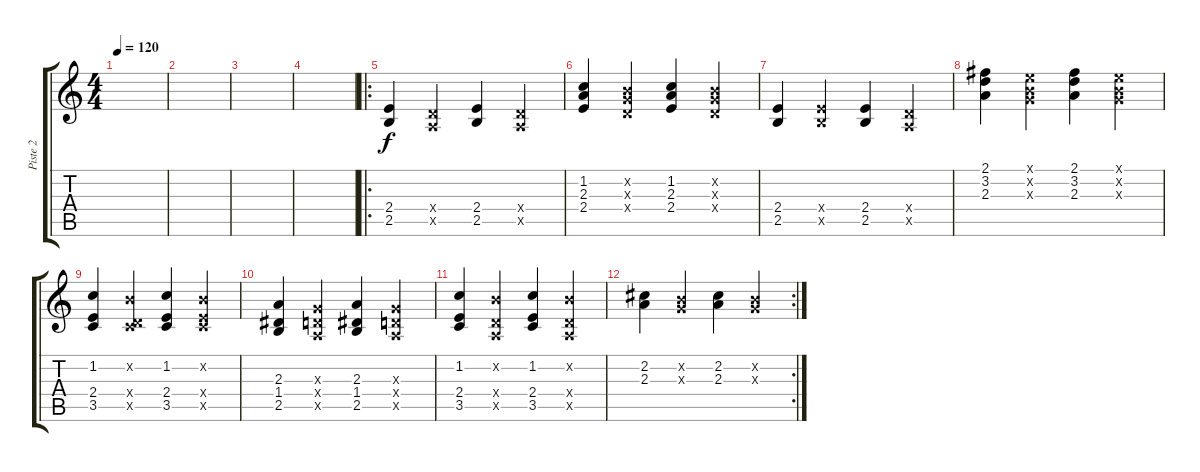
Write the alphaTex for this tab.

\track ("Piste 2" "Piste 2") {instrument acousticguitarsteel}
\staff {score tabs}
\tuning (E4 B3 G3 D3 A2 E2) {hide}
\ts (4 4)
\tempo 120
\clef g2
\ks c
|
|
|
|
\ro
(2.4 2.5).4 (0.4{x} 0.5{x}).4 (2.4 2.5).4 (0.4{x} 0.5{x}).4 |
(1.2 2.3 2.4).4 (0.2{x} 0.3{x} 0.4{x}).4 (1.2 2.3 2.4).4 (0.2{x} 0.3{x} 0.4{x}).4 |
(2.4 2.5).4 (2.4{x} 2.5{x}).4 (2.4 2.5).4 (0.4{x} 0.5{x}).4 |
(2.1 3.2 2.3).4 (0.1{x} 0.2{x} 0.3{x}).4 (2.1 3.2 2.3).4 (0.1{x} 0.2{x} 0.3{x}).4 |
(1.2 2.4 3.5).4 (0.2{x} 0.4{x} 3.5{x}).4 (1.2 2.4 3.5).4 (0.2{x} 2.4{x} 3.5{x}).4 |
(2.3 1.4 2.5).4 (0.3{x} 0.4{x} 0.5{x}).4 (2.3 1.4 2.5).4 (0.3{x} 0.4{x} 0.5{x}).4 |
(1.2 2.4 3.5).4 (0.2{x} 0.4{x} 0.5{x}).4 (1.2 2.4 3.5).4 (0.2{x} 0.4{x} 0.5{x}).4 |
\rc 2
(2.2 2.3).4 (0.2{x} 0.3{x}).4 (2.2 2.3).4 (0.2{x} 0.3{x}).4
